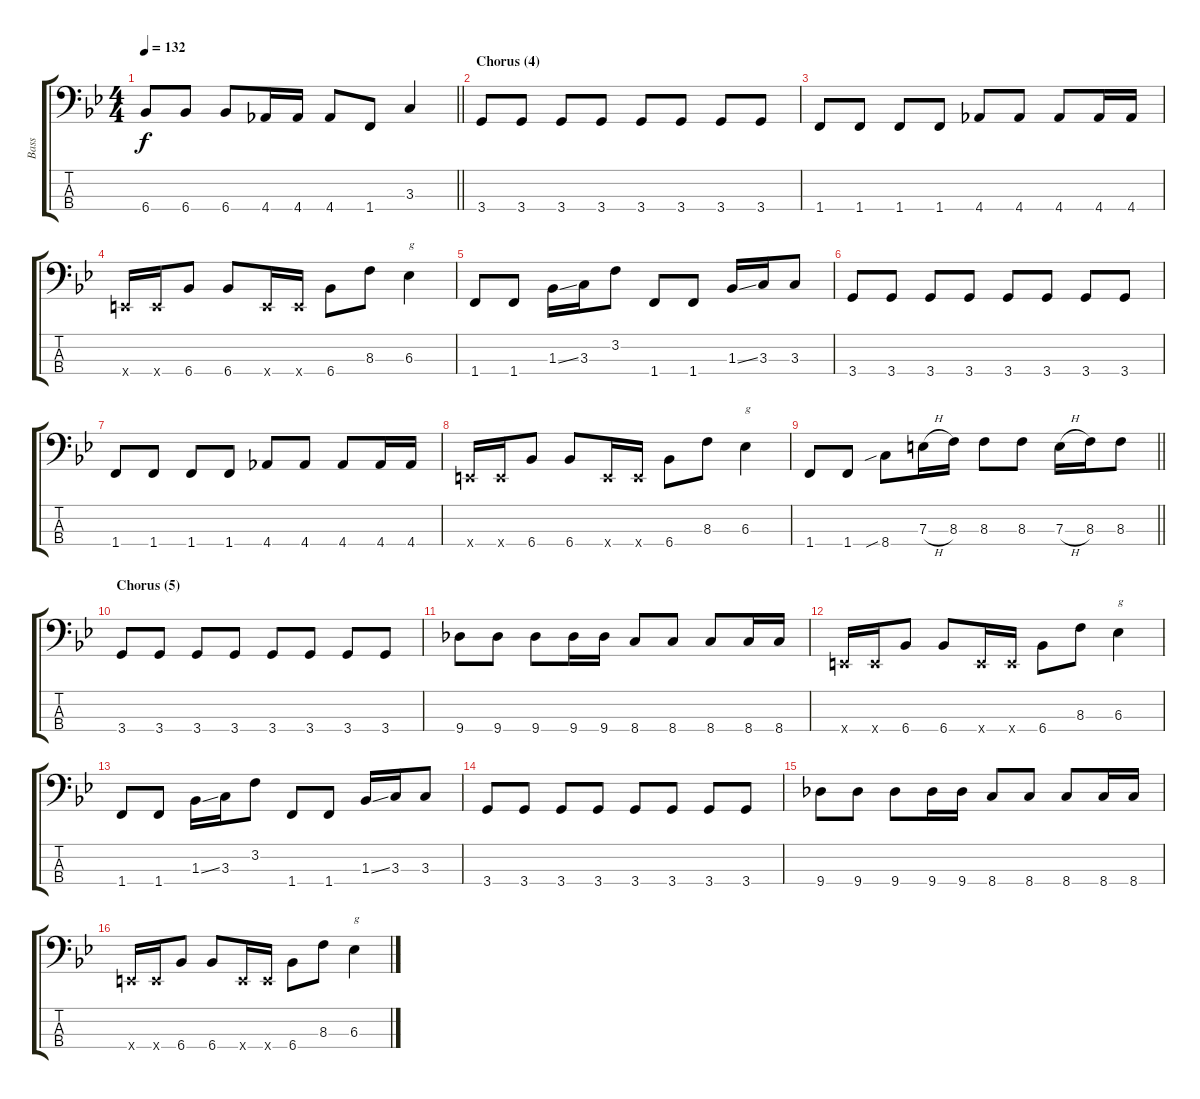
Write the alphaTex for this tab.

\track ("Bass" "Bass") {instrument electricbasspick}
\staff {score tabs}
\tuning (G2 D2 A1 E1) {hide}
\ts (4 4)
\tempo 132
\clef f4
\barLineRight lightlight
\ks bb
6.4.8{dy f} 6.4.8 6.4.8 4.4.16 4.4.16 4.4.8 1.4.8 3.3.4 |
\section ("" "Chorus (4)")
3.4.8 3.4.8 3.4.8 3.4.8 3.4.8 3.4.8 3.4.8 3.4.8 |
1.4.8 1.4.8 1.4.8 1.4.8 4.4.8 4.4.8 4.4.8 4.4.16 4.4.16 |
0.4{x}.16 0.4{x}.16 6.4.8 6.4.8 0.4{x}.16 0.4{x}.16 6.4.8 8.3.8 6.3.4{txt "g"} |
1.4.8 1.4.8 1.3{ss}.16 3.3.16 3.2.8 1.4.8 1.4.8 1.3{ss}.16 3.3.16 3.3.8 |
3.4.8 3.4.8 3.4.8 3.4.8 3.4.8 3.4.8 3.4.8 3.4.8 |
1.4.8 1.4.8 1.4.8 1.4.8 4.4.8 4.4.8 4.4.8 4.4.16 4.4.16 |
0.4{x}.16 0.4{x}.16 6.4.8 6.4.8 0.4{x}.16 0.4{x}.16 6.4.8 8.3.8 6.3.4{txt "g"} |
\barLineRight lightlight
1.4.8 1.4.8 8.4{sib}.8 7.3{h}.16 8.3.16 8.3.8 8.3.8 7.3{h}.16 8.3.16 8.3.8 |
\section ("" "Chorus (5)")
3.4.8 3.4.8 3.4.8 3.4.8 3.4.8 3.4.8 3.4.8 3.4.8 |
9.4.8 9.4.8 9.4.8 9.4.16 9.4.16 8.4.8 8.4.8 8.4.8 8.4.16 8.4.16 |
0.4{x}.16 0.4{x}.16 6.4.8 6.4.8 0.4{x}.16 0.4{x}.16 6.4.8 8.3.8 6.3.4{txt "g"} |
1.4.8 1.4.8 1.3{ss}.16 3.3.16 3.2.8 1.4.8 1.4.8 1.3{ss}.16 3.3.16 3.3.8 |
3.4.8 3.4.8 3.4.8 3.4.8 3.4.8 3.4.8 3.4.8 3.4.8 |
9.4.8 9.4.8 9.4.8 9.4.16 9.4.16 8.4.8 8.4.8 8.4.8 8.4.16 8.4.16 |
0.4{x}.16 0.4{x}.16 6.4.8 6.4.8 0.4{x}.16 0.4{x}.16 6.4.8 8.3.8 6.3.4{txt "g"}
